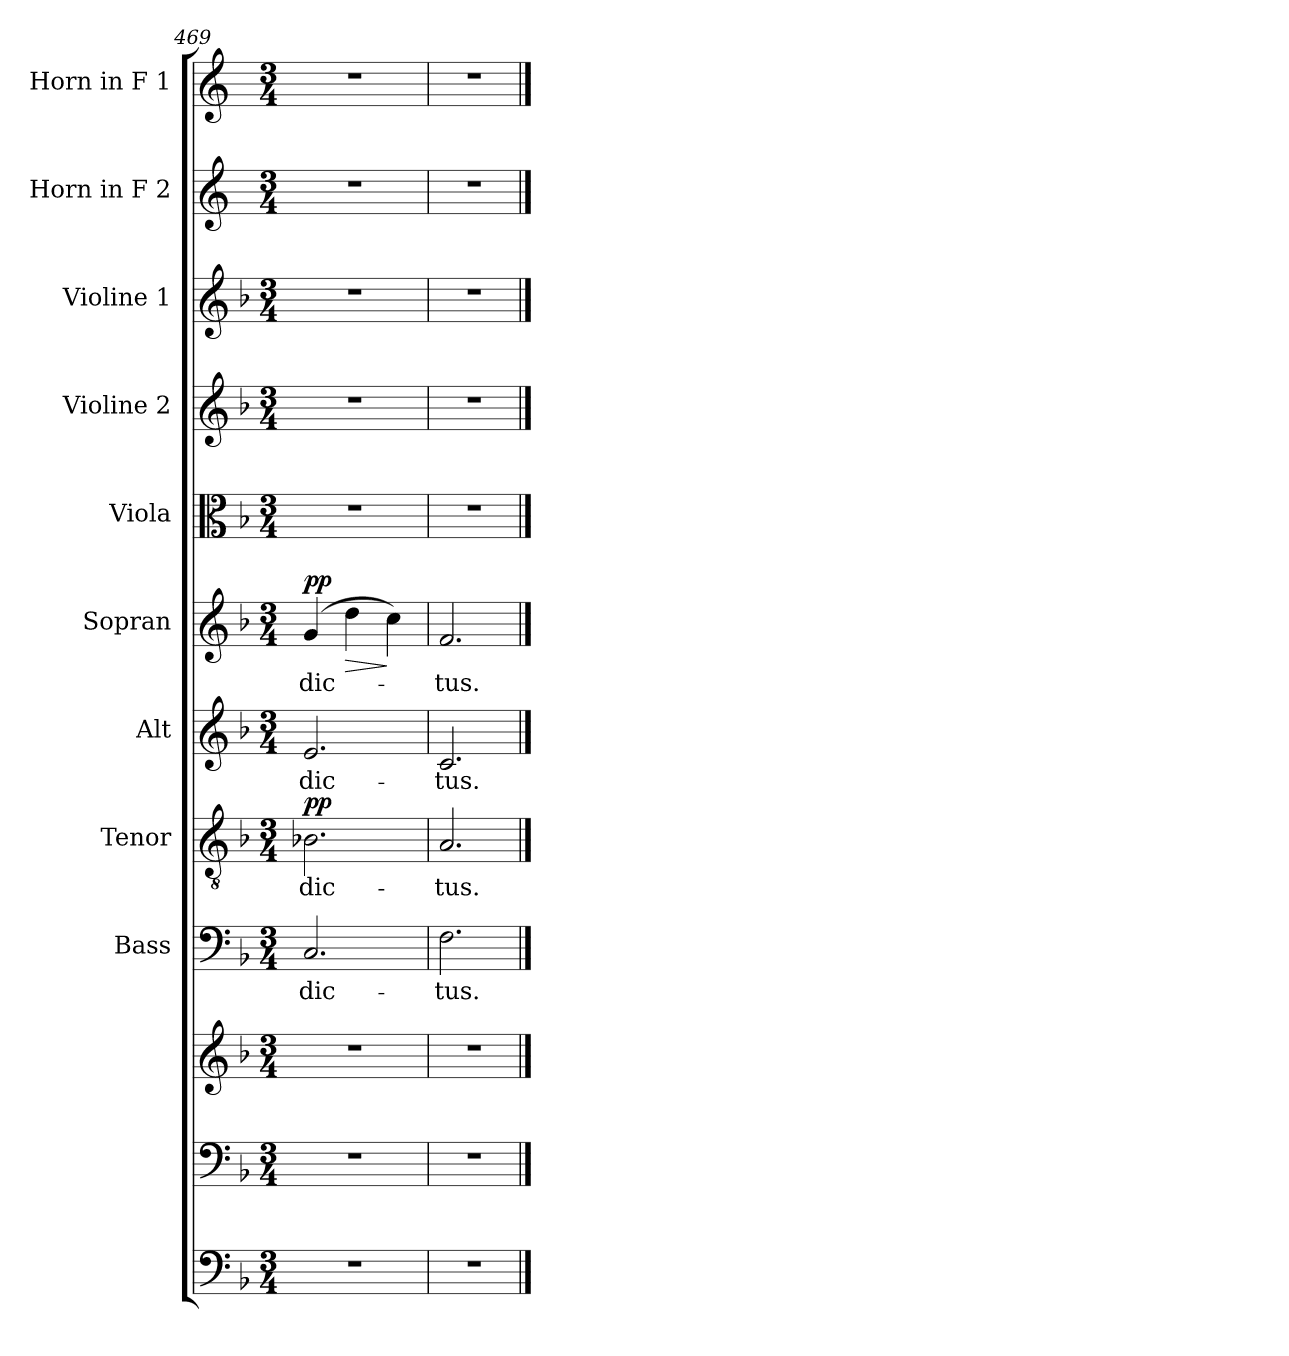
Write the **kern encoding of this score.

**kern	**kern	**kern	**kern	**text	**kern	**text	**dynam	**kern	**text	**kern	**text	**dynam	**kern	**kern	**kern	**kern	**kern
*part11	*part10	*part10	*part9	*part9	*part8	*part8	*part8	*part7	*part7	*part6	*part6	*part6	*part5	*part4	*part3	*part2	*part1
*staff12	*staff11	*staff10	*staff9	*staff9	*staff8	*staff8	*staff8	*staff7	*staff7	*staff6	*staff6	*staff6	*staff5	*staff4	*staff3	*staff2	*staff1
*	*	*	*I"Bass	*	*I"Tenor	*	*	*I"Alt	*	*I"Sopran	*	*	*I"Viola	*I"Violine 2	*I"Violine 1	*I"Horn in F 2	*I"Horn in F 1
*	*	*	*I'B.	*	*I'T.	*	*	*I'A.	*	*I'S.	*	*	*I'Vla.	*I'Vl. 2	*I'Vl. 1	*	*
*clefF4	*clefF4	*clefG2	*clefF4	*	*clefGv2	*	*	*clefG2	*	*clefG2	*	*	*clefC3	*clefG2	*clefG2	*clefG2	*clefG2
*ITrd7c12	*	*	*	*	*	*	*	*	*	*	*	*	*	*	*	*ITrd4c7	*ITrd4c7
*k[b-]	*k[b-]	*k[b-]	*k[b-]	*	*k[b-]	*	*	*k[b-]	*	*k[b-]	*	*	*k[b-]	*k[b-]	*k[b-]	*k[b-]	*k[b-]
*F:	*F:	*F:	*F:	*	*F:	*	*	*F:	*	*F:	*	*	*F:	*F:	*F:	*F:	*F:
*M3/4	*M3/4	*M3/4	*M3/4	*	*M3/4	*	*	*M3/4	*	*M3/4	*	*	*M3/4	*M3/4	*M3/4	*M3/4	*M3/4
=469	=469	=469	=469	=469	=469	=469	=469	=469	=469	=469	=469	=469	=469	=469	=469	=469	=469
!	!	!	!	!LO:LY:b	!	!LO:LY:b	!LO:DY:a	!	!LO:LY:b	!	!LO:LY:b	!LO:DY:a	!	!	!	!	!
2.r	2.r	2.r	2.C/	-dic-	2.B-X\	-dic-	pp	2.e/	-dic-	(4g/	-dic-	pp	2.r	2.r	2.r	2.r	2.r
!	!	!	!	!	!	!	!	!	!	!	!	!LO:HP:b	!	!	!	!	!
.	.	.	.	.	.	.	.	.	.	4dd\	.	>	.	.	.	.	.
.	.	.	.	.	.	.	.	.	.	4cc\)	.	]	.	.	.	.	.
=470	=470	=470	=470	=470	=470	=470	=470	=470	=470	=470	=470	=470	=470	=470	=470	=470	=470
!	!	!	!	!LO:LY:b	!	!LO:LY:b	!	!	!LO:LY:b	!	!LO:LY:b	!	!	!	!	!	!
2.r	2.r	2.r	2.F\	-tus.	2.A/	-tus.	.	2.c/	-tus.	2.f/	-tus.	.	2.r	2.r	2.r	2.r	2.r
==	==	==	==	==	==	==	==	==	==	==	==	==	==	==	==	==	==
*-	*-	*-	*-	*-	*-	*-	*-	*-	*-	*-	*-	*-	*-	*-	*-	*-	*-
